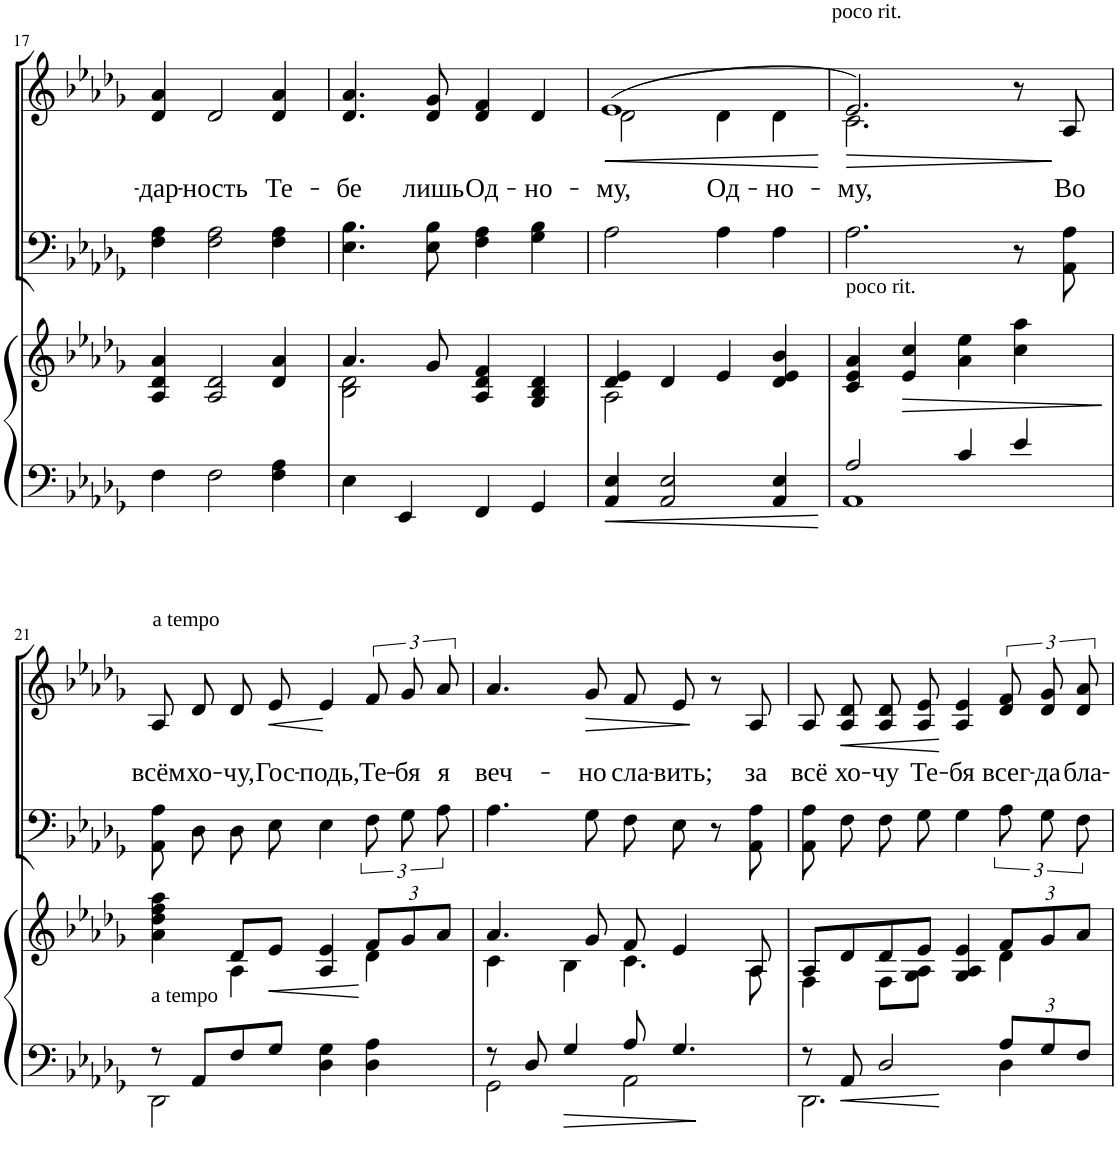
**kern	**kern	**dynam	**kern	**kern	**text	**text	**dynam
*part3	*part3	*part3	*part2	*part1	*part1	*part1	*part1
*staff4	*staff3	*staff3/4	*staff2	*staff1	*staff1	*staff1	*staff1
*I"Piano	*	*	*I"Bass	*I"Voice	*	*	*
*I'Pno	*	*	*	*	*	*	*
!!LO:PB:g=z
*clefF4	*clefG2	*	*clefF4	*clefG2	*	*	*
*k[b-e-a-d-g-]	*k[b-e-a-d-g-]	*	*k[b-e-a-d-g-]	*k[b-e-a-d-g-]	*	*	*
*M4/4	*M4/4	*	*M4/4	*M4/4	*	*	*
=17	=17	=17	=17	=17	=17	=17	=17
!	!	!	!	!	!	!LO:LY:b	!
4F\	4A-/ 4d-/ 4a-/	.	4F\ 4A-\	4d-/ 4a-/	.	-дар-	.
!	!	!	!	!	!	!LO:LY:b	!
2F\	2A-/ 2d-/	.	2F\ 2A-\	2d-/	.	-ность	.
!	!	!	!	!	!	!LO:LY:b	!
4F\ 4A-\	4d-/ 4a-/	.	4F\ 4A-\	4d-/ 4a-/	.	Те-	.
=18	=18	=18	=18	=18	=18	=18	=18
*	*^	*	*	*	*	*	*
!	!	!	!	!	!	!	!LO:LY:b	!
4E-\	4.a-/	2B-\ 2d-\	.	4.E-\ 4.B-\	4.d-/ 4.a-/	.	-бе	.
4EE-/	.	.	.	.	.	.	.	.
!	!	!	!	!	!	!	!LO:LY:b	!
.	8g-/	.	.	8E-\ 8B-\	8d-/ 8g-/	.	лишь	.
!	!	!	!	!	!	!	!LO:LY:b	!
4FF/	4A-/ 4d-/ 4f/	2ryy	.	4F\ 4A-\	4d-/ 4f/	.	Од-	.
!	!	!	!	!	!	!	!LO:LY:b	!
4GG-/	4G-/ 4B-/ 4d-/	.	.	4G-\ 4B-\	4d-/	.	-но-	.
=19	=19	=19	=19	=19	=19	=19	=19	=19
!	!	!	!	!	!	!	!LO:LY:b	!LO:HP:b
*	*	*	*	*	*^	*	*	*
4AA-/ 4E-/	4d-/ 4e-/	2A-\	.	2A-\	(1e-	2d-\	.	-му,	<
2AA-/ 2E-/	4d-/	.	.	.	.	.	.	.	.
!	!	!	!	!	!	!	!	!LO:LY:b	!
.	4e-/	2ryy	.	4A-\	.	4d-\	.	Од-	.
!	!	!	!	!	!	!	!	!LO:LY:b	!
4AA-/ 4E-/	4d-/ 4e-/ 4b-/	.	.	4A-\	.	4d-\	.	-но-	.
*	*v	*v	*	*	*v	*v	*	*	*
.	.	.	.	.	.	.	[
=20	=20	=20	=20	=20	=20	=20	=20
*^	*	*	*	*	*	*	*
!	!	!	!	!	!LO:TX:a:t=poco rit.	!	!	!
!	!	!LO:TX:a:t=poco rit.	!	!	!	!	!	!
!	!	!	!	!	!	!	!LO:LY:b	!LO:HP:b
*	*	*	*	*	*^	*	*	*
2A-/	1AA-	4c/ 4e-/ 4a-/	.	2.A-\	2.e-/)	2.c\	.	-му,	>
!	!	!	!LO:HP:b	!	!	!	!	!	!
.	.	4e-/ 4cc/	>	.	.	.	.	.	.
4c/	.	4a-\ 4ee-\	.	.	.	.	.	.	.
4e-/	.	4cc\ 4aa-\	.	8r	8r	4ryy	.	.	.
!	!	!	!	!	!	!	!	!LO:LY:b	!
.	.	.	.	8AA-\ 8A-\	8A-/	.	.	Во	.
*v	*v	*	*	*	*v	*v	*	*	*
.	.	]	.	.	.	.	]
!!LO:LB:g=z
=21	=21	=21	=21	=21	=21	=21	=21
*^	*^	*	*	*	*	*	*
!	!	!	!	!	!	!LO:TX:a:t=a tempo	!	!	!
!LO:TX:a:t=a tempo	!	!	!	!	!	!	!	!	!
!	!	!	!	!	!	!	!	!LO:LY:b	!
8r	2DD-\	4a-\ 4dd-\ 4ff\ 4aa-\	4ryy	.	8AA-/ 8A-/L	8A-/L	.	всём	.
!	!	!	!	!	!	!	!	!LO:LY:b	!
8AA-/L	.	.	.	.	8D-/J	8d-/J	.	хо-	.
!	!	!	!	!	!	!	!	!LO:LY:b	!
8F/	.	8d-/L	4A-\	.	8D-\L	8d-/L	.	-чу,	.
!	!	!	!	!LO:HP:b	!	!	!	!LO:LY:b	!LO:HP:b
8G-/J	.	8e-/J	.	<	8E-\J	8e-/J	.	Гос-	<
!	!	!	!	!	!	!	!	!LO:LY:b	!
4D-\ 4G-\	2ryy	4A-/ 4e-/	4ryy	.	4E-\	4e-/	.	-подь,	.
*	*	*Xbrackettup	*	*	*	*	*	*	*
!	!	!	!	!	!	!	!	!LO:LY:b	!
4D-\ 4A-\	.	12f/L	4d-\	.	12F\L	12f/L	.	Те-	.
!	!	!	!	!	!	!	!	!LO:LY:b	!
.	.	12g-/	.	.	12G-\	12g-/	.	-бя	.
!	!	!	!	!	!	!	!	!LO:LY:b	!
.	.	12a-/J	.	.	12A-\J	12a-/J	.	я	.
*v	*v	*	*	*	*	*	*	*	*
*	*v	*v	*	*	*	*	*	*
.	.	[	.	.	.	.	[
=22	=22	=22	=22	=22	=22	=22	=22
*^	*^	*	*	*	*	*	*
!	!	!	!	!	!	!	!	!LO:LY:b	!
8r	2GG-\	4.a-/	4c\	.	4.A-\	4.a-/	.	веч-	.
8D-/	.	.	.	.	.	.	.	.	.
4G-/	.	.	4B-\	.	.	.	.	.	.
!	!	!	!	!	!	!	!	!LO:LY:b	!LO:HP:b
.	.	8g-/	.	.	8G-\	8g-/	.	-но	>
!	!	!	!	!	!	!	!	!LO:LY:b	!
8A-/	2AA-\	8f/	4.c\	.	8F\L	8f/L	.	сла-	.
!	!	!	!	!	!	!	!	!LO:LY:b	!
4.G-/	.	4e-/	.	.	8E-\J	8e-/J	.	-вить;	.
.	.	.	.	.	8r	8r	.	.	.
!	!	!	!	!	!	!	!	!LO:LY:b	!
.	.	8A-/	8A-\	.	8AA-\ 8A-\	8A-/	.	за	.
*v	*v	*	*	*	*	*	*	*	*
*	*v	*v	*	*	*	*	*	*
.	.	.	.	.	.	.	]
=23	=23	=23	=23	=23	=23	=23	=23
*^	*^	*	*	*	*	*	*
!	!	!	!	!	!	!	!	!LO:LY:b	!
8r	2.DD-\	8A-/L	4F\	.	8AA-/ 8A-/L	8A-/L	.	всё	.
!	!	!	!	!	!	!	!	!LO:LY:b	!LO:HP:b
8AA-/	.	8d-/	.	.	8F/J	8A-/ 8d-/J	.	хо-	<
!	!	!	!	!	!	!	!	!LO:LY:b	!
2D-/	.	8d-/	8F\L	.	8F\L	8A-/ 8d-/L	.	-чу	.
!	!	!	!	!	!	!	!	!LO:LY:b	!
.	.	8e-/J	8G-\ 8A-\J	.	8G-\J	8A-/ 8e-/J	.	Те-	.
!	!	!	!	!	!	!	!	!LO:LY:b	!
.	.	4G-/ 4A-/ 4e-/	4ryy	.	4G-\	4A-/ 4e-/	.	-бя	.
*Xbrackettup	*	*	*	*	*	*	*	*	*
!	!	!	!	!	!	!	!	!LO:LY:b	!
12A-/L	4D-\	12f/L	4d-\	.	12A-\L	12d-/ 12f/L	.	всег-	.
!	!	!	!	!	!	!	!	!LO:LY:b	!
12G-/	.	12g-/	.	.	12G-\	12d-/ 12g-/	.	-да	.
!	!	!	!	!	!	!	!	!LO:LY:b	!
12F/J	.	12a-/J	.	.	12F\J	12d-/ 12a-/J	.	бла-	.
*v	*v	*	*	*	*	*	*	*	*
*	*v	*v	*	*	*	*	*	*
.	.	.	.	.	.	.	[
=	=	=	=	=	=	=	=
*-	*-	*-	*-	*-	*-	*-	*-
